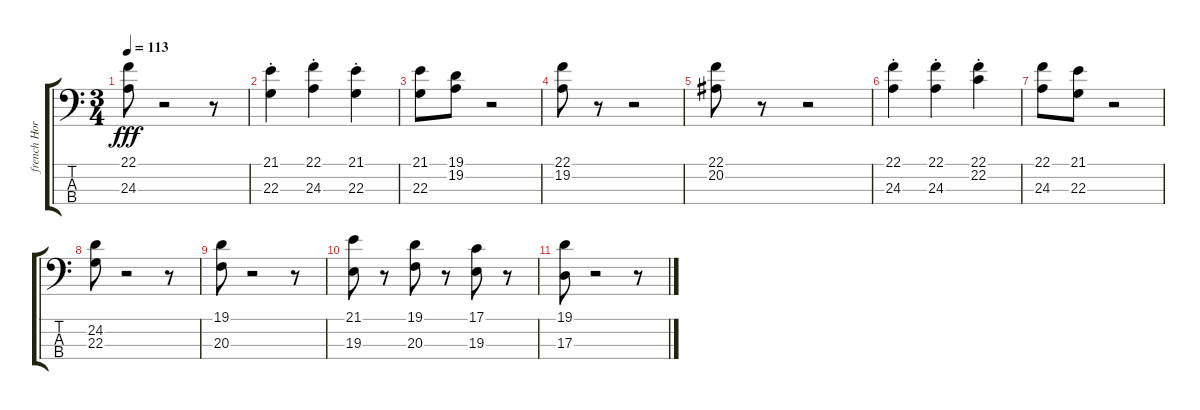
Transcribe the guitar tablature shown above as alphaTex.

\track ("french Horn" "french Hor") {instrument frenchhorn}
\staff {score tabs}
\tuning (G2 D2 A1 E1) {hide}
\ts (3 4)
\tempo 113
\clef f4
\ks c
(22.1 24.3).8{dy fff} r.2 r.8 |
(21.1{st} 22.3{st}).4 (22.1{st} 24.3{st}).4 (21.1{st} 22.3{st}).4 |
(21.1 22.3).8 (19.1 19.2).8 r.2 |
(22.1 19.2).8 r.8 r.2 |
(22.1 20.2).8 r.8 r.2 |
(22.1{st} 24.3{st}).4 (22.1{st} 24.3{st}).4 (22.1{st} 22.2{st}).4 |
(22.1 24.3).8 (21.1 22.3).8 r.2 |
(24.2 22.3).8 r.2 r.8 |
(19.1 20.3).8 r.2 r.8 |
(21.1 19.3).8 r.8 (19.1 20.3).8 r.8 (17.1 19.3).8 r.8 |
(19.1 17.3).8 r.2 r.8
